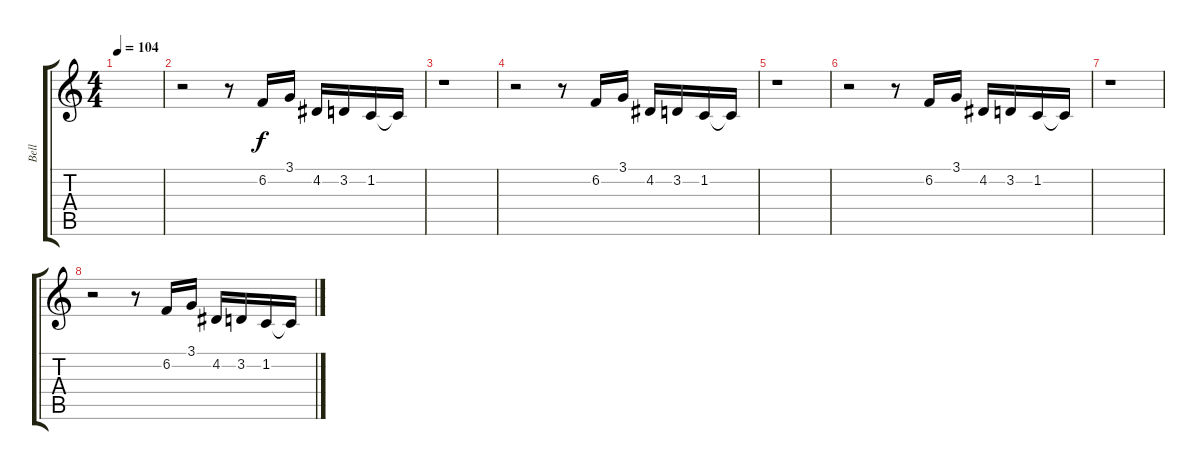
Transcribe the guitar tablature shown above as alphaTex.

\track ("Bell" "Bell") {instrument vibraphone}
\staff {score tabs}
\tuning (E4 B3 G3 D3 A2 E2) {hide}
\ts (4 4)
\tempo 104
\clef g2
\ks c
|
r.2 r.8 6.2.16 3.1.16 4.2.16 3.2.16 1.2.16 1.2{t}.16 |
r.1 |
r.2 r.8 6.2.16 3.1.16 4.2.16 3.2.16 1.2.16 1.2{t}.16 |
r.1 |
r.2 r.8 6.2.16 3.1.16 4.2.16 3.2.16 1.2.16 1.2{t}.16 |
r.1 |
r.2 r.8 6.2.16 3.1.16 4.2.16 3.2.16 1.2.16 1.2{t}.16
